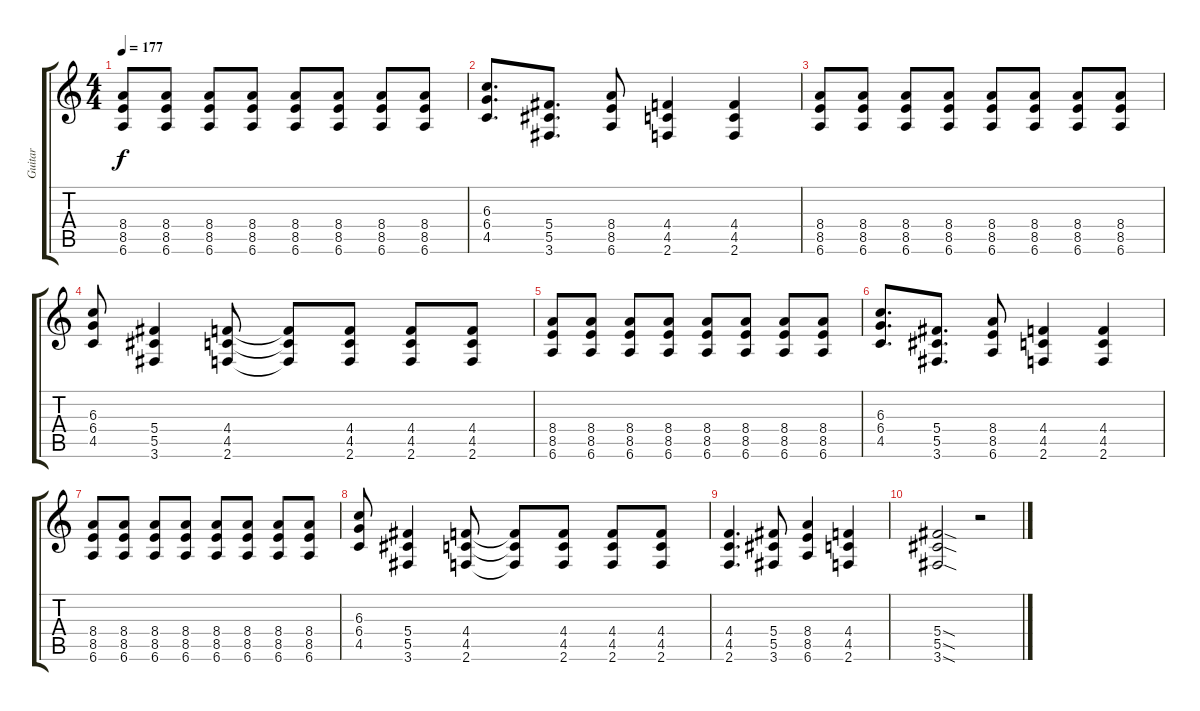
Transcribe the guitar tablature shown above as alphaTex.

\track ("Guitar" "Guitar") {instrument distortionguitar}
\staff {score tabs}
\tuning (Eb4 Bb3 Gb3 Db3 Ab2 Eb2) {hide}
\ts (4 4)
\tempo 177
\clef g2
\ks c
(8.4 8.5 6.6).8{dy f} (8.4 8.5 6.6).8 (8.4 8.5 6.6).8 (8.4 8.5 6.6).8 (8.4 8.5 6.6).8 (8.4 8.5 6.6).8 (8.4 8.5 6.6).8 (8.4 8.5 6.6).8 |
(6.3 6.4 4.5).8{d} (5.4 5.5 3.6).8{d} (8.4 8.5 6.6).8 (4.4 4.5 2.6).4 (4.4 4.5 2.6).4 |
(8.4 8.5 6.6).8 (8.4 8.5 6.6).8 (8.4 8.5 6.6).8 (8.4 8.5 6.6).8 (8.4 8.5 6.6).8 (8.4 8.5 6.6).8 (8.4 8.5 6.6).8 (8.4 8.5 6.6).8 |
(6.3 6.4 4.5).8 (5.4 5.5 3.6).4 (4.4 4.5 2.6).8 (4.4{t} 4.5{t} 2.6{t}).8 (4.4 4.5 2.6).8 (4.4 4.5 2.6).8 (4.4 4.5 2.6).8 |
(8.4 8.5 6.6).8 (8.4 8.5 6.6).8 (8.4 8.5 6.6).8 (8.4 8.5 6.6).8 (8.4 8.5 6.6).8 (8.4 8.5 6.6).8 (8.4 8.5 6.6).8 (8.4 8.5 6.6).8 |
(6.3 6.4 4.5).8{d} (5.4 5.5 3.6).8{d} (8.4 8.5 6.6).8 (4.4 4.5 2.6).4 (4.4 4.5 2.6).4 |
(8.4 8.5 6.6).8 (8.4 8.5 6.6).8 (8.4 8.5 6.6).8 (8.4 8.5 6.6).8 (8.4 8.5 6.6).8 (8.4 8.5 6.6).8 (8.4 8.5 6.6).8 (8.4 8.5 6.6).8 |
(6.3 6.4 4.5).8 (5.4 5.5 3.6).4 (4.4 4.5 2.6).8 (4.4{t} 4.5{t} 2.6{t}).8 (4.4 4.5 2.6).8 (4.4 4.5 2.6).8 (4.4 4.5 2.6).8 |
(4.4 4.5 2.6).4{d} (5.4 5.5 3.6).8 (8.4 8.5 6.6).4 (4.4 4.5 2.6).4 |
(5.4{sod} 5.5{sod} 3.6{sod}).2 r.2
